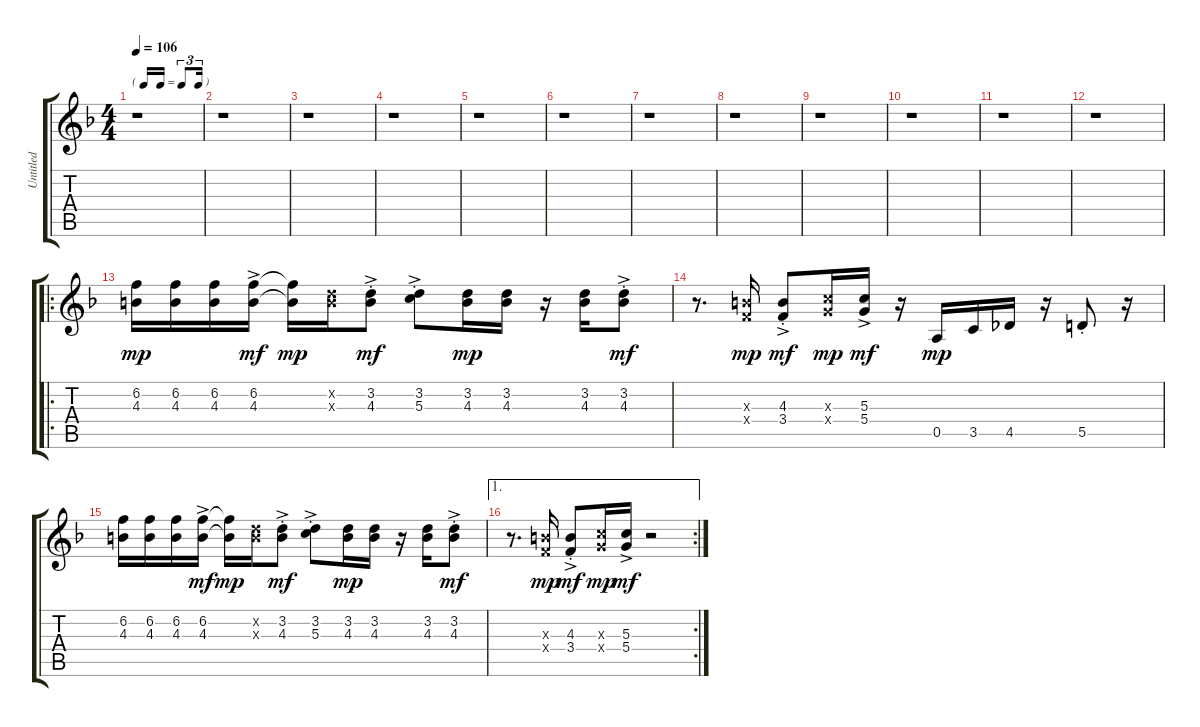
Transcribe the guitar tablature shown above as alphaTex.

\track ("Untitled" "Untitled") {instrument electricguitarclean}
\staff {score tabs}
\tuning (E4 B3 G3 D3 A2 E2) {hide}
\ts (4 4)
\tf triplet16th
\tempo 106
\clef g2
\ks f
r.1{dy mf} |
r.1 |
r.1 |
r.1 |
r.1 |
r.1 |
r.1 |
r.1 |
r.1 |
r.1 |
r.1 |
r.1 |
\ro
(6.2 4.3).16{dy mp} (6.2 4.3).16 (6.2 4.3).16 (6.2{ac} 4.3{ac}).16{dy mf} (6.2{t} 4.3{t}).16{dy mp} (3.2{x} 4.3{x}).16 (3.2{ac st} 4.3{ac st}).8{dy mf} (3.2{ac st} 5.3{ac st}).8 (3.2 4.3).16{dy mp} (3.2 4.3).16 r.16 (3.2 4.3).16 (3.2{ac st} 4.3{ac st}).8{dy mf} |
r.8{d} (4.3{x} 3.4{x}).16{dy mp} (4.3{ac st} 3.4{ac st}).8{dy mf} (5.3{x} 5.4{x}).16{dy mp} (5.3{ac} 5.4{ac}).16{dy mf} r.16 0.5.16{dy mp} 3.5.16 4.5.16 r.16 5.5{st}.8 r.16 |
(6.2 4.3).16 (6.2 4.3).16 (6.2 4.3).16 (6.2{ac} 4.3{ac}).16{dy mf} (6.2{t} 4.3{t}).16{dy mp} (3.2{x} 4.3{x}).16 (3.2{ac st} 4.3{ac st}).8{dy mf} (3.2{ac st} 5.3{ac st}).8 (3.2 4.3).16{dy mp} (3.2 4.3).16 r.16 (3.2 4.3).16 (3.2{ac st} 4.3{ac st}).8{dy mf} |
\ae 1
\rc 2
r.8{d} (4.3{x} 3.4{x}).16{dy mp} (4.3{ac st} 3.4{ac st}).8{dy mf} (5.3{x} 5.4{x}).16{dy mp} (5.3{ac} 5.4{ac}).16{dy mf} r.2
